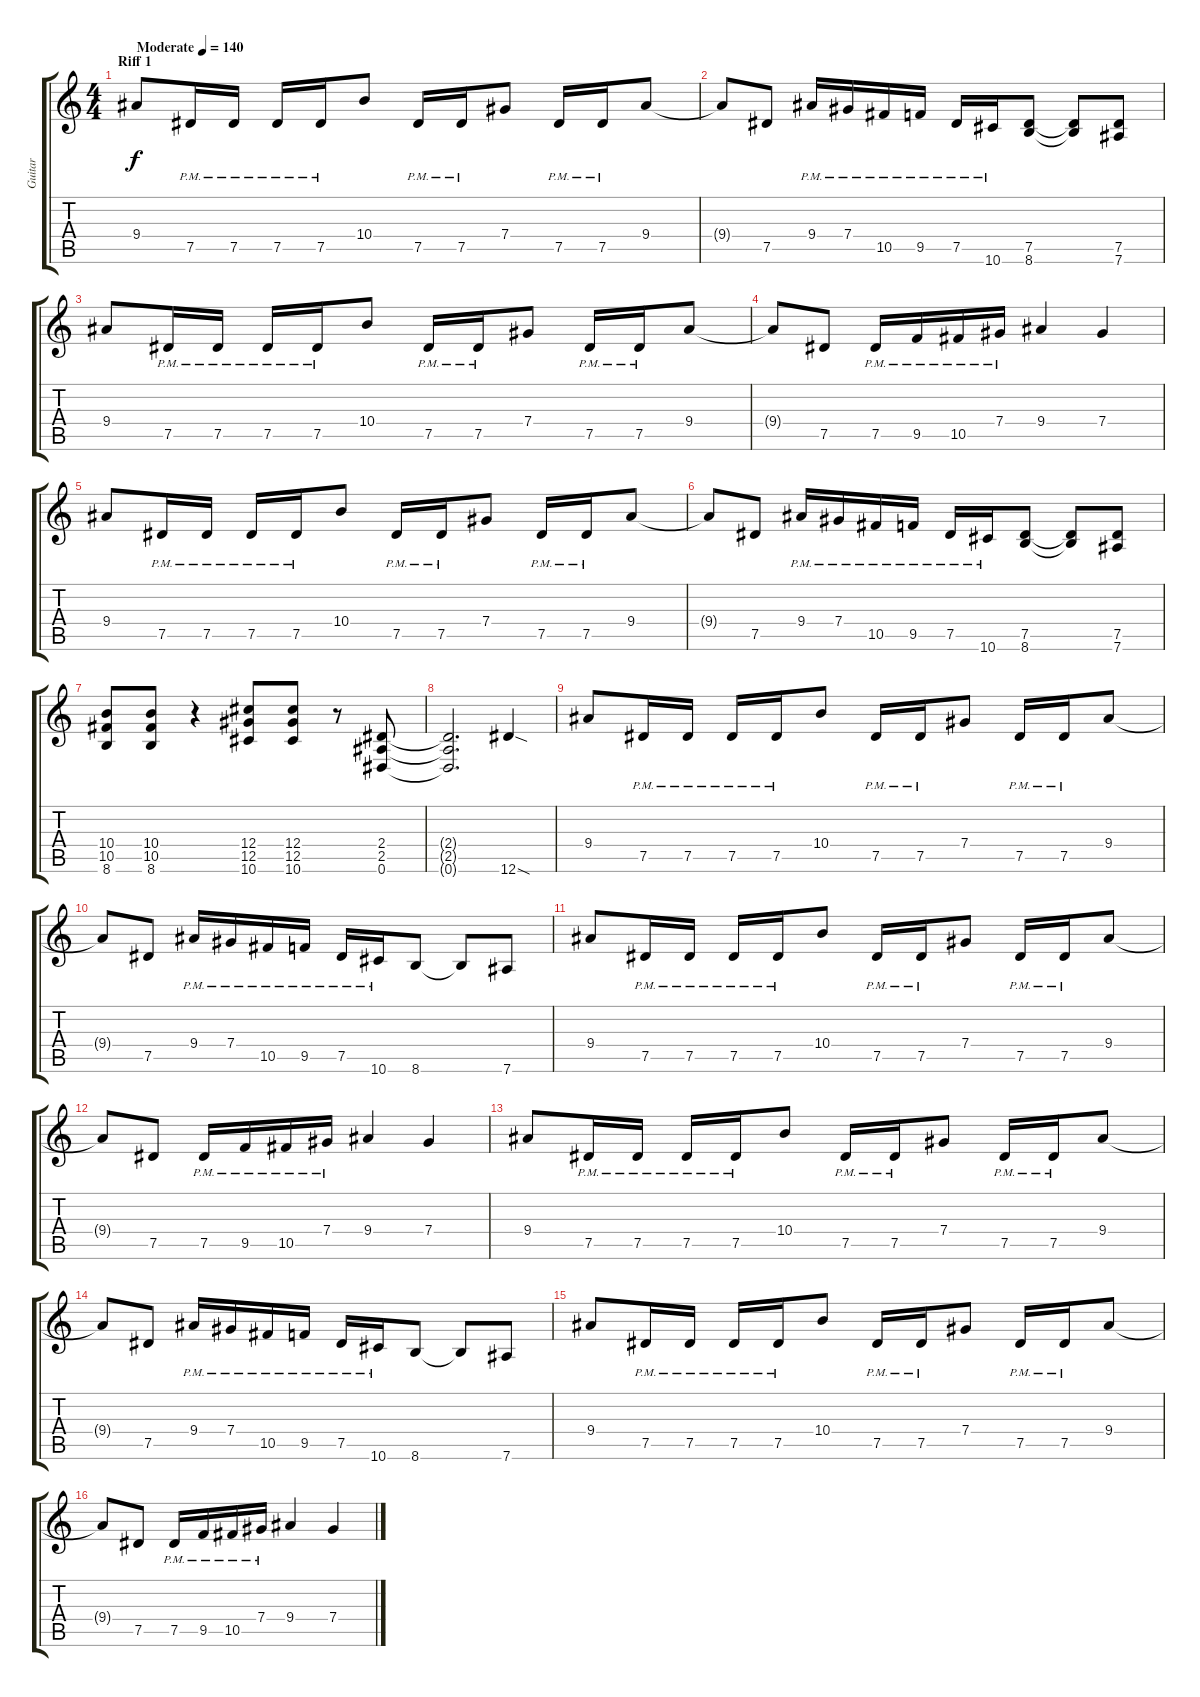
\track ("Guitar" "Guitar") {instrument distortionguitar}
\staff {score tabs}
\tuning (Eb4 Bb3 Gb3 Db3 Ab2 Eb2) {hide}
\ts (4 4)
\section ("" "Riff 1")
\tempo (140 "Moderate")
\clef g2
\ks c
9.4.8{dy f instrument distortionguitar} 7.5{pm}.16 7.5{pm}.16 7.5{pm}.16 7.5{pm}.16 10.4.8 7.5{pm}.16 7.5{pm}.16 7.4.8 7.5{pm}.16 7.5{pm}.16 9.4.8 |
9.4{t}.8 7.5.8 9.4{pm}.16 7.4{pm}.16 10.5{pm}.16 9.5{pm}.16 7.5{pm}.16 10.6{pm}.16 (7.5 8.6).8 (7.5{t} 8.6{t}).8 (7.5 7.6).8 |
9.4.8 7.5{pm}.16 7.5{pm}.16 7.5{pm}.16 7.5{pm}.16 10.4.8 7.5{pm}.16 7.5{pm}.16 7.4.8 7.5{pm}.16 7.5{pm}.16 9.4.8 |
9.4{t}.8 7.5.8 7.5{pm}.16 9.5{pm}.16 10.5{pm}.16 7.4{pm}.16 9.4.4 7.4.4 |
9.4.8 7.5{pm}.16 7.5{pm}.16 7.5{pm}.16 7.5{pm}.16 10.4.8 7.5{pm}.16 7.5{pm}.16 7.4.8 7.5{pm}.16 7.5{pm}.16 9.4.8 |
9.4{t}.8 7.5.8 9.4{pm}.16 7.4{pm}.16 10.5{pm}.16 9.5{pm}.16 7.5{pm}.16 10.6{pm}.16 (7.5 8.6).8 (7.5{t} 8.6{t}).8 (7.5 7.6).8 |
(10.4 10.5 8.6).8 (10.4 10.5 8.6).8 r.4 (12.4 12.5 10.6).8 (12.4 12.5 10.6).8 r.8 (2.4 2.5 0.6).8 |
(2.4{t} 2.5{t} 0.6{t}).2{d} 12.6{sod}.4 |
9.4.8 7.5{pm}.16 7.5{pm}.16 7.5{pm}.16 7.5{pm}.16 10.4.8 7.5{pm}.16 7.5{pm}.16 7.4.8 7.5{pm}.16 7.5{pm}.16 9.4.8 |
9.4{t}.8 7.5.8 9.4{pm}.16 7.4{pm}.16 10.5{pm}.16 9.5{pm}.16 7.5{pm}.16 10.6{pm}.16 8.6.8 8.6{t}.8 7.6.8 |
9.4.8 7.5{pm}.16 7.5{pm}.16 7.5{pm}.16 7.5{pm}.16 10.4.8 7.5{pm}.16 7.5{pm}.16 7.4.8 7.5{pm}.16 7.5{pm}.16 9.4.8 |
9.4{t}.8 7.5.8 7.5{pm}.16 9.5{pm}.16 10.5{pm}.16 7.4{pm}.16 9.4.4 7.4.4 |
9.4.8 7.5{pm}.16 7.5{pm}.16 7.5{pm}.16 7.5{pm}.16 10.4.8 7.5{pm}.16 7.5{pm}.16 7.4.8 7.5{pm}.16 7.5{pm}.16 9.4.8 |
9.4{t}.8 7.5.8 9.4{pm}.16 7.4{pm}.16 10.5{pm}.16 9.5{pm}.16 7.5{pm}.16 10.6{pm}.16 8.6.8 8.6{t}.8 7.6.8 |
9.4.8 7.5{pm}.16 7.5{pm}.16 7.5{pm}.16 7.5{pm}.16 10.4.8 7.5{pm}.16 7.5{pm}.16 7.4.8 7.5{pm}.16 7.5{pm}.16 9.4.8 |
9.4{t}.8 7.5.8 7.5{pm}.16 9.5{pm}.16 10.5{pm}.16 7.4{pm}.16 9.4.4 7.4.4
